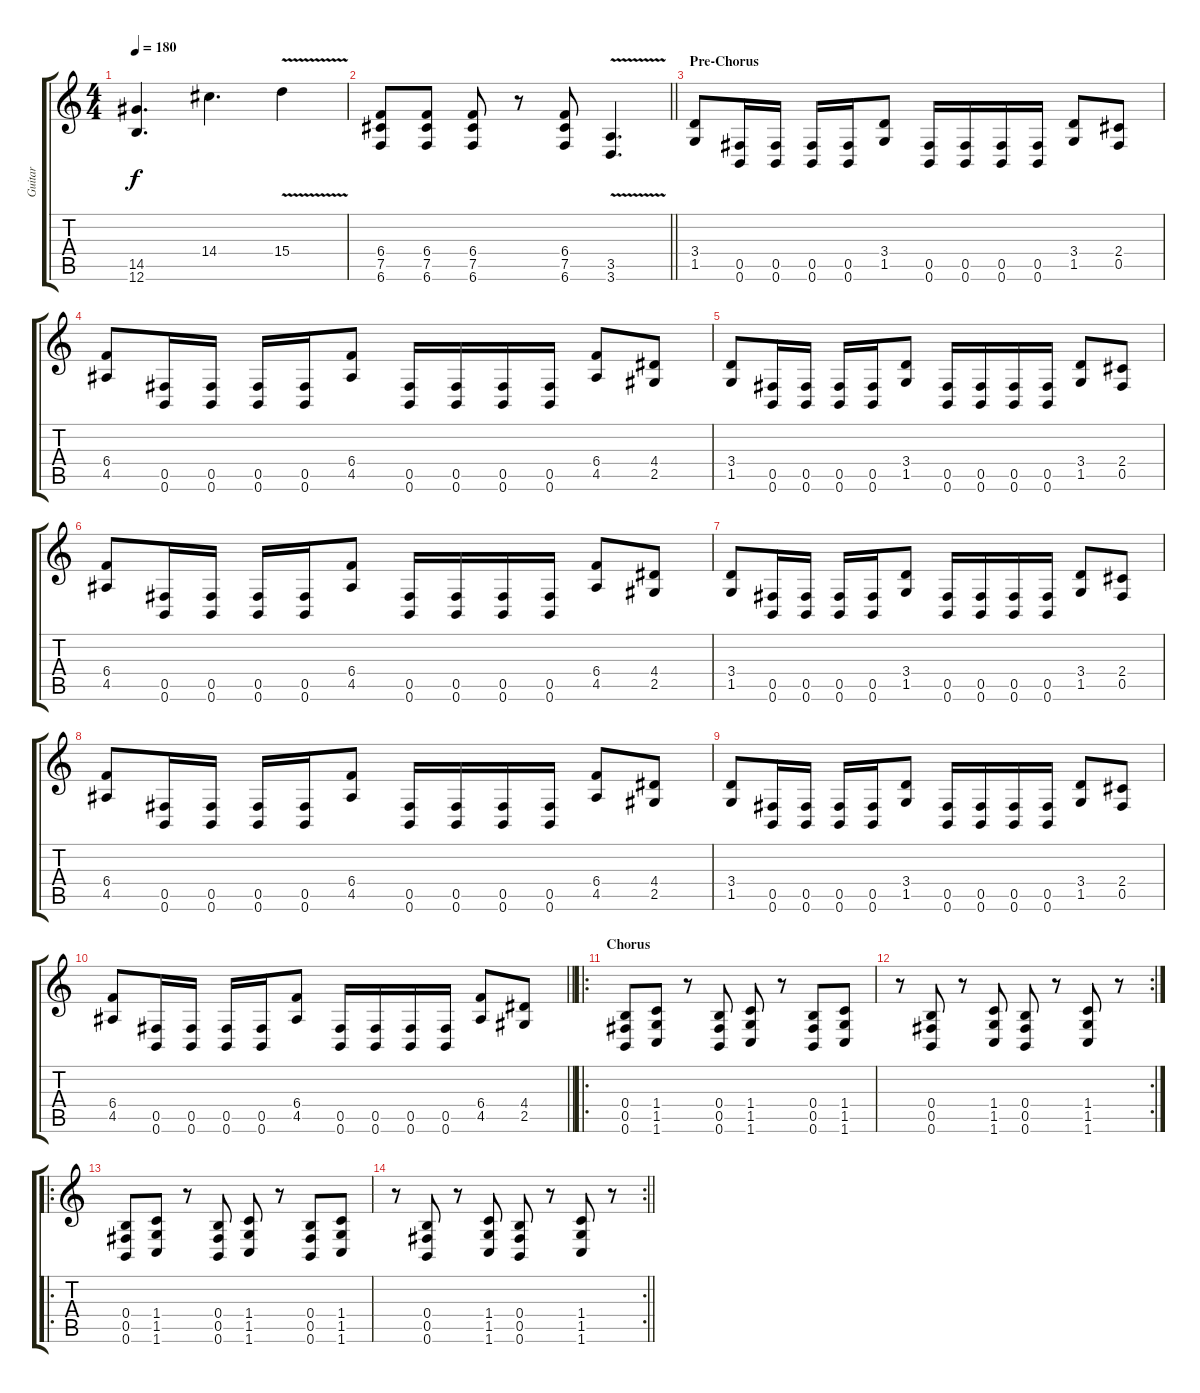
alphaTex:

\track ("Guitar" "Guitar") {instrument distortionguitar}
\staff {score tabs}
\tuning (Db4 Ab3 E3 B2 Gb2 B1) {hide}
\ts (4 4)
\tempo 180
\clef g2
\ks c
(14.5 12.6).4{d dy f} 14.4.4{d} 15.4{v}.4 |
\barLineRight lightlight
(6.4 7.5 6.6).8 (6.4 7.5 6.6).8 (6.4 7.5 6.6).8 r.8 (6.4 7.5 6.6).8 (3.5{v} 3.6).4{d} |
\section ("" "Pre-Chorus")
(3.4 1.5).8 (0.5 0.6).16 (0.5 0.6).16 (0.5 0.6).16 (0.5 0.6).16 (3.4 1.5).8 (0.5 0.6).16 (0.5 0.6).16 (0.5 0.6).16 (0.5 0.6).16 (3.4 1.5).8 (2.4 0.5).8 |
(6.4 4.5).8 (0.5 0.6).16 (0.5 0.6).16 (0.5 0.6).16 (0.5 0.6).16 (6.4 4.5).8 (0.5 0.6).16 (0.5 0.6).16 (0.5 0.6).16 (0.5 0.6).16 (6.4 4.5).8 (4.4 2.5).8 |
(3.4 1.5).8 (0.5 0.6).16 (0.5 0.6).16 (0.5 0.6).16 (0.5 0.6).16 (3.4 1.5).8 (0.5 0.6).16 (0.5 0.6).16 (0.5 0.6).16 (0.5 0.6).16 (3.4 1.5).8 (2.4 0.5).8 |
(6.4 4.5).8 (0.5 0.6).16 (0.5 0.6).16 (0.5 0.6).16 (0.5 0.6).16 (6.4 4.5).8 (0.5 0.6).16 (0.5 0.6).16 (0.5 0.6).16 (0.5 0.6).16 (6.4 4.5).8 (4.4 2.5).8 |
(3.4 1.5).8 (0.5 0.6).16 (0.5 0.6).16 (0.5 0.6).16 (0.5 0.6).16 (3.4 1.5).8 (0.5 0.6).16 (0.5 0.6).16 (0.5 0.6).16 (0.5 0.6).16 (3.4 1.5).8 (2.4 0.5).8 |
(6.4 4.5).8 (0.5 0.6).16 (0.5 0.6).16 (0.5 0.6).16 (0.5 0.6).16 (6.4 4.5).8 (0.5 0.6).16 (0.5 0.6).16 (0.5 0.6).16 (0.5 0.6).16 (6.4 4.5).8 (4.4 2.5).8 |
(3.4 1.5).8 (0.5 0.6).16 (0.5 0.6).16 (0.5 0.6).16 (0.5 0.6).16 (3.4 1.5).8 (0.5 0.6).16 (0.5 0.6).16 (0.5 0.6).16 (0.5 0.6).16 (3.4 1.5).8 (2.4 0.5).8 |
\barLineRight lightlight
(6.4 4.5).8 (0.5 0.6).16 (0.5 0.6).16 (0.5 0.6).16 (0.5 0.6).16 (6.4 4.5).8 (0.5 0.6).16 (0.5 0.6).16 (0.5 0.6).16 (0.5 0.6).16 (6.4 4.5).8 (4.4 2.5).8 |
\ro
\section ("" "Chorus")
(0.4 0.5 0.6).8 (1.4 1.5 1.6).8 r.8 (0.4 0.5 0.6).8 (1.4 1.5 1.6).8 r.8 (0.4 0.5 0.6).8 (1.4 1.5 1.6).8 |
\rc 2
r.8 (0.4 0.5 0.6).8 r.8 (1.4 1.5 1.6).8 (0.4 0.5 0.6).8 r.8 (1.4 1.5 1.6).8 r.8 |
\ro
(0.4 0.5 0.6).8 (1.4 1.5 1.6).8 r.8 (0.4 0.5 0.6).8 (1.4 1.5 1.6).8 r.8 (0.4 0.5 0.6).8 (1.4 1.5 1.6).8 |
\rc 2
\barLineRight lightlight
r.8 (0.4 0.5 0.6).8 r.8 (1.4 1.5 1.6).8 (0.4 0.5 0.6).8 r.8 (1.4 1.5 1.6).8 r.8
